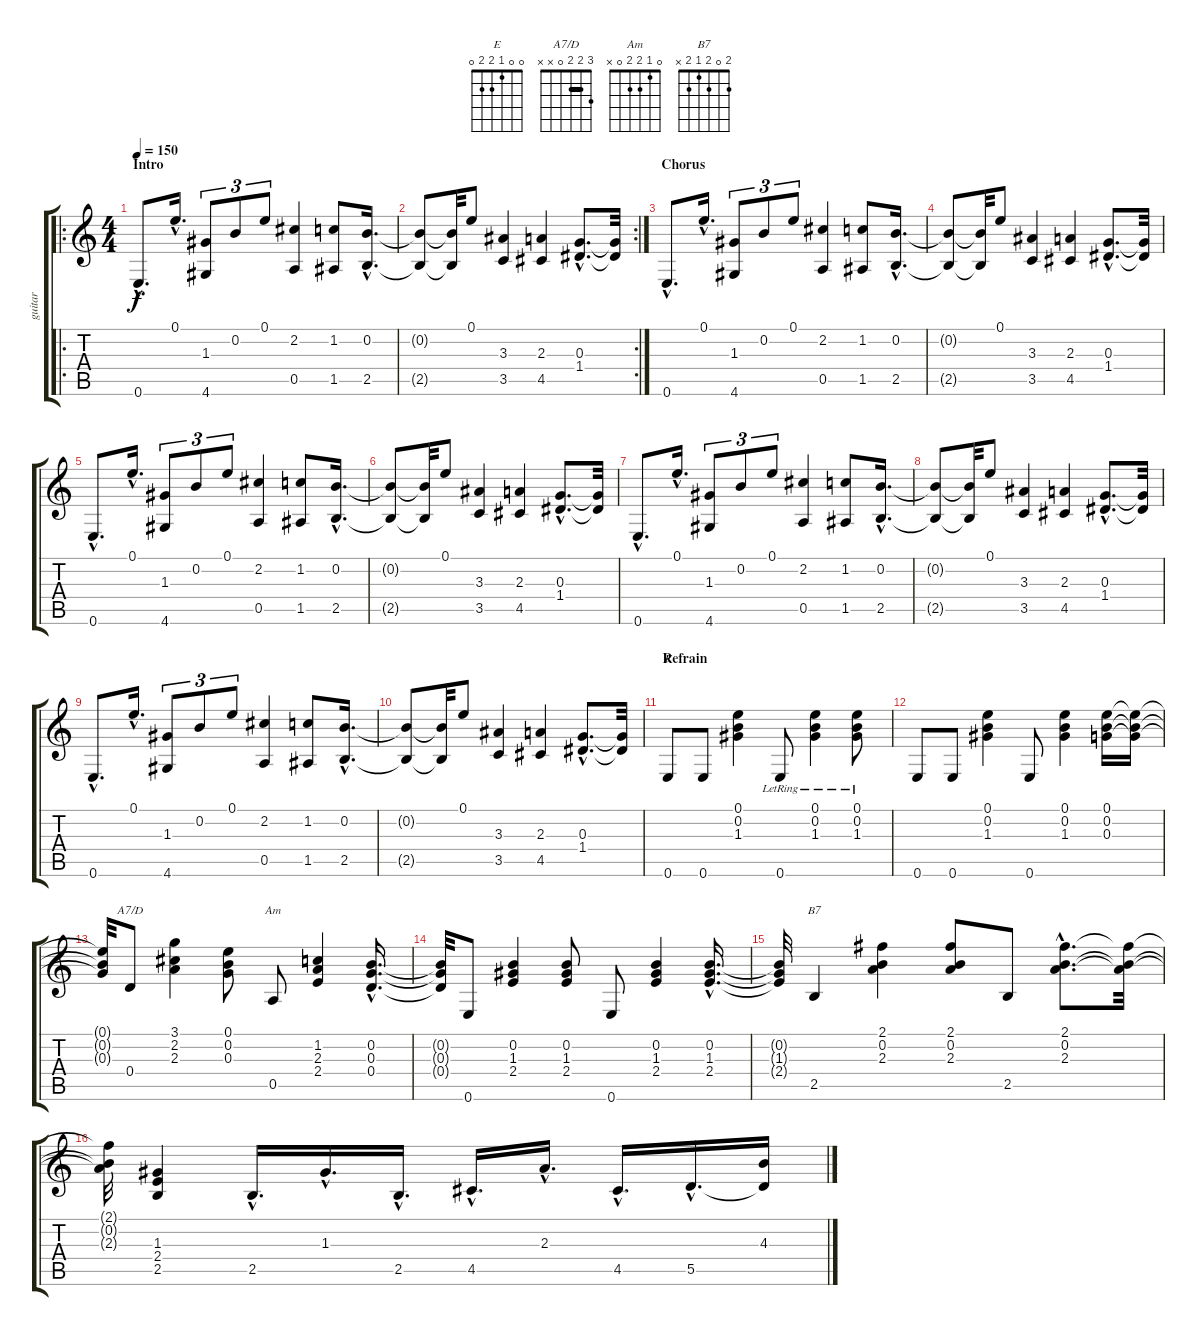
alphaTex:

\track ("guitar" "guitar") {instrument acousticguitarnylon}
\staff {score tabs}
\tuning (E4 B3 G3 D3 A2 E2) {hide}
\chord ("E" 0 0 1 2 2 0)
\chord ("A7/D" 3 2 2 0 x x) {barre 2}
\chord ("Am" 0 1 2 2 0 x)
\chord ("B7" 2 0 2 1 2 x)
\ro
\ts (4 4)
\section ("" "Intro")
\tempo 150
\clef g2
\ks c
0.6{hac}.8{d dy f instrument acousticguitarnylon} 0.1{hac}.16{d} (1.3 4.6).8{tu (3 2)} 0.2.8{tu (3 2)} 0.1.8{tu (3 2)} (2.2 0.5).4 (1.2 1.5).8 (0.2{hac} 2.5{hac}).16{d} |
\rc 2
(0.2{t} 2.5{t}).8 (0.2{t} 2.5{t}).32 0.1.8 (3.3 3.5).4 (2.3 4.5).4 (0.3{hac} 1.4{hac}).8{d} (0.3{t} 1.4{t}).32 |
\section ("" "Chorus")
0.6{hac}.8{d} 0.1{hac}.16{d} (1.3 4.6).8{tu (3 2)} 0.2.8{tu (3 2)} 0.1.8{tu (3 2)} (2.2 0.5).4 (1.2 1.5).8 (0.2{hac} 2.5{hac}).16{d} |
(0.2{t} 2.5{t}).8 (0.2{t} 2.5{t}).32 0.1.8 (3.3 3.5).4 (2.3 4.5).4 (0.3{hac} 1.4{hac}).8{d} (0.3{t} 1.4{t}).32 |
0.6{hac}.8{d} 0.1{hac}.16{d} (1.3 4.6).8{tu (3 2)} 0.2.8{tu (3 2)} 0.1.8{tu (3 2)} (2.2 0.5).4 (1.2 1.5).8 (0.2{hac} 2.5{hac}).16{d} |
(0.2{t} 2.5{t}).8 (0.2{t} 2.5{t}).32 0.1.8 (3.3 3.5).4 (2.3 4.5).4 (0.3{hac} 1.4{hac}).8{d} (0.3{t} 1.4{t}).32 |
0.6{hac}.8{d} 0.1{hac}.16{d} (1.3 4.6).8{tu (3 2)} 0.2.8{tu (3 2)} 0.1.8{tu (3 2)} (2.2 0.5).4 (1.2 1.5).8 (0.2{hac} 2.5{hac}).16{d} |
(0.2{t} 2.5{t}).8 (0.2{t} 2.5{t}).32 0.1.8 (3.3 3.5).4 (2.3 4.5).4 (0.3{hac} 1.4{hac}).8{d} (0.3{t} 1.4{t}).32 |
0.6{hac}.8{d} 0.1{hac}.16{d} (1.3 4.6).8{tu (3 2)} 0.2.8{tu (3 2)} 0.1.8{tu (3 2)} (2.2 0.5).4 (1.2 1.5).8 (0.2{hac} 2.5{hac}).16{d} |
(0.2{t} 2.5{t}).8 (0.2{t} 2.5{t}).32 0.1.8 (3.3 3.5).4 (2.3 4.5).4 (0.3{hac} 1.4{hac}).8{d} (0.3{t} 1.4{t}).32 |
\section ("" "Refrain")
0.6.8{ch "E"} 0.6.8 (0.1 0.2 1.3).4 0.6{lr}.8 (0.1{lr} 0.2{lr} 1.3{lr}).4 (0.1{lr} 0.2{lr} 1.3{lr}).8 |
0.6.8 0.6.8 (0.1 0.2 1.3).4 0.6.8 (0.1 0.2 1.3).4 (0.1 0.2 0.3).16 (0.1{t} 0.2{t} 0.3{t}).16 |
(0.1{t} 0.2{t} 0.3{t}).32 0.4.8{ch "A7/D"} (3.1 2.2 2.3).4 (0.1 0.2 0.3).8 0.5.8{ch "Am"} (1.2 2.3 2.4).4 (0.2{hac} 0.3{hac} 0.4{hac}).16{d} |
(0.2{t} 0.3{t} 0.4{t}).32 0.6.8 (0.2 1.3 2.4).4 (0.2 1.3 2.4).8 0.6.8 (0.2 1.3 2.4).4 (0.2{hac} 1.3{hac} 2.4{hac}).16{d} |
(0.2{t} 1.3{t} 2.4{t}).32 2.5.4{ch "B7"} (2.1 0.2 2.3).4 (2.1 0.2 2.3).8 2.5.8 (2.1{hac} 0.2{hac} 2.3{hac}).8{d} (2.1{t} 0.2{t} 2.3{t}).32 |
(2.1{t} 0.2{t} 2.3{t}).32 (1.3 2.4 2.5).4 2.5{hac}.16{d} 1.3{hac}.16{d} 2.5{hac}.16{d} 4.5{hac}.16{d} 2.3{hac}.16{d} 4.5{hac}.16{d} 5.5{hac}.16{d} (4.3 5.5{t}).16
